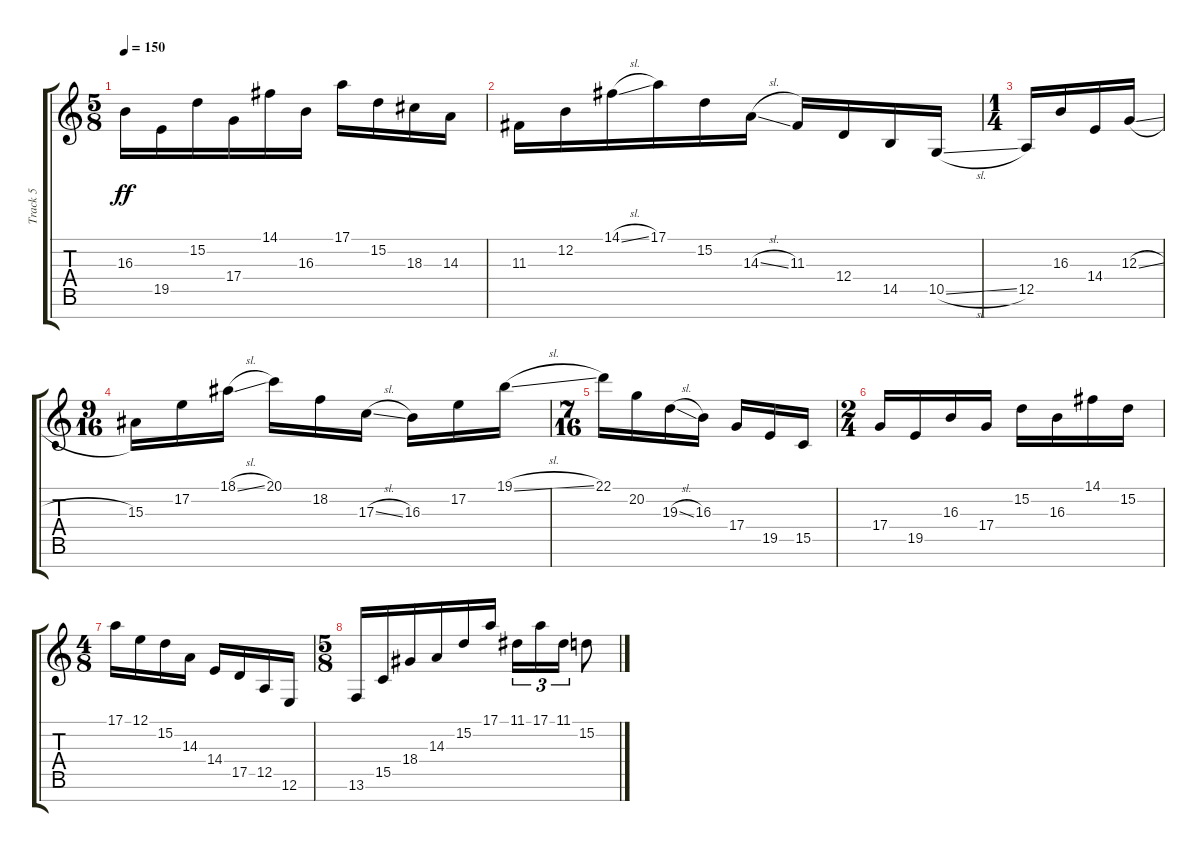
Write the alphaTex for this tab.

\track ("Track 5" "Track 5") {instrument acousticgrandpiano}
\staff {score tabs}
\tuning (E4 B3 G3 D3 A2 E2 B1) {hide}
\ts (5 8)
\tempo 150
\clef g2
\ks c
16.3.16{dy ff} 19.5.16 15.2.16 17.4.16 14.1.16 16.3.16 17.1.16 15.2.16 18.3.16 14.3.16 |
11.3.16 12.2.16 14.1{sl}.16 17.1.16 15.2.16 14.3{sl}.16 11.3.16 12.4.16 14.5.16 10.5{sl}.16 |
\ts (1 4)
12.5.16 16.3.16 14.4.16 12.3{sl}.16 |
\ts (9 16)
15.3.16 17.2.16 18.1{sl}.16 20.1.16 18.2.16 17.3{sl}.16 16.3.16 17.2.16 19.1{sl}.16 |
\ts (7 16)
22.1.16 20.2.16 19.3{sl}.16 16.3.16 17.4.16 19.5.16 15.5.16 |
\ts (2 4)
17.4.16 19.5.16 16.3.16 17.4.16 15.2.16 16.3.16 14.1.16 15.2.16 |
\ts (4 8)
17.1.16 12.1.16 15.2.16 14.3.16 14.4.16 17.5.16 12.5.16 12.6.16 |
\ts (5 8)
13.6.16 15.5.16 18.4.16 14.3.16 15.2.16 17.1.16 11.1.16{tu (3 2)} 17.1.16{tu (3 2)} 11.1.16{tu (3 2)} 15.2.8
